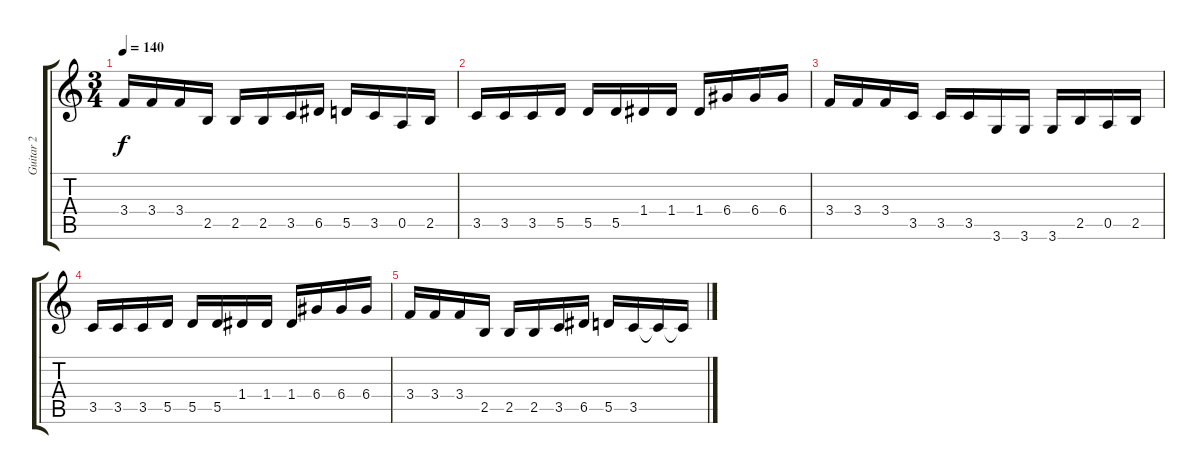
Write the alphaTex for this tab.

\track ("Guitar 2" "Guitar 2") {instrument distortionguitar}
\staff {score tabs}
\tuning (E4 B3 G3 D3 A2 E2) {hide}
\ts (3 4)
\tempo 140
\clef g2
\ks c
3.4.16{dy f} 3.4.16 3.4.16 2.5.16 2.5.16 2.5.16 3.5.16 6.5.16 5.5.16 3.5.16 0.5.16 2.5.16 |
3.5.16 3.5.16 3.5.16 5.5.16 5.5.16 5.5.16 1.4.16 1.4.16 1.4.16 6.4.16 6.4.16 6.4.16 |
3.4.16 3.4.16 3.4.16 3.5.16 3.5.16 3.5.16 3.6.16 3.6.16 3.6.16 2.5.16 0.5.16 2.5.16 |
3.5.16 3.5.16 3.5.16 5.5.16 5.5.16 5.5.16 1.4.16 1.4.16 1.4.16 6.4.16 6.4.16 6.4.16 |
3.4.16 3.4.16 3.4.16 2.5.16 2.5.16 2.5.16 3.5.16 6.5.16 5.5.16 3.5.16 3.5{t}.16 3.5{t}.16
